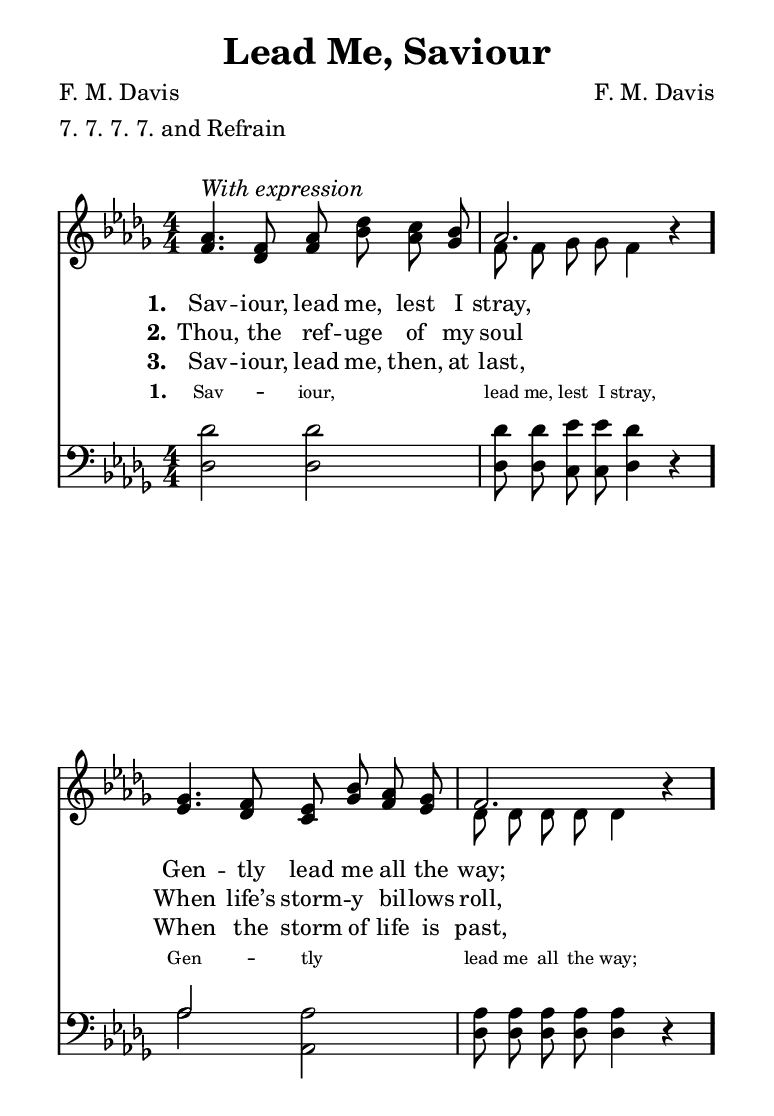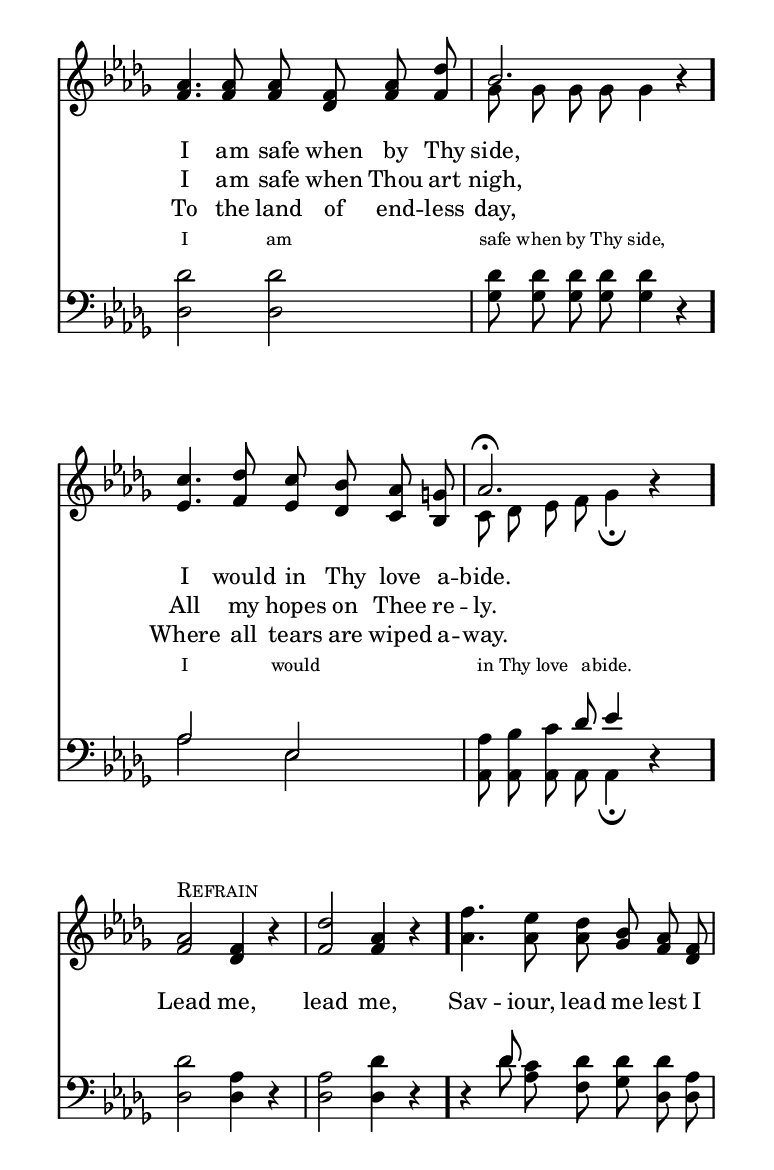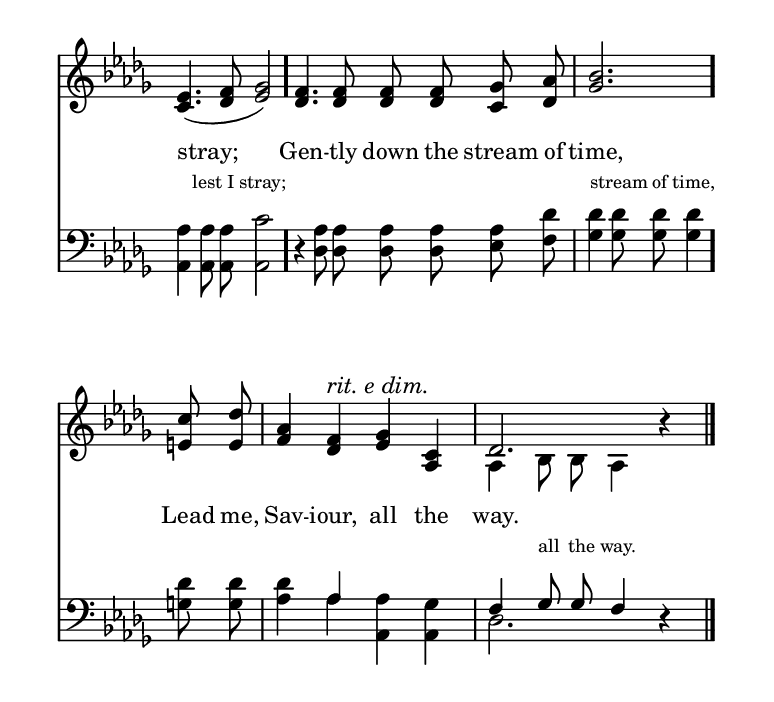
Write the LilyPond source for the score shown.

\include "common/global.ily"
\paper {
  \include "common/paper.ily"
}

\header{
  hymnnumber = "234"
  title = "Lead Me, Saviour"
  tunename = ""
  meter = "7. 7. 7. 7. and Refrain"
  poet = "F. M. Davis"
  composer = "F. M. Davis"
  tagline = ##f
}

ta = { \tempo 4=80 }
tb = { \tempo 4=40 }

global = {
  \include "common/overrides.ily"
  \override Staff.TimeSignature.style = #'numbered
  \time 4/4
  \override Score.MetronomeMark.transparent = ##t % hide all fermata changes too
  \ta
  \key des \major
  \autoBeamOff
}

notesSoprano = {
\global
\relative c'' {

  aes4.^\markup{\italic { With expression } } f8 aes8 des c bes | aes2. r4 |
  ges4. f8 ees bes' aes ges | f2. r4 |
  aes4. aes8 aes f aes des | bes2. r4 |
  c4. des8 c bes aes g | aes2.\fermata r4 |

  << s^\markup { \small \caps "Refrain" }
  { aes2 f4 r | des'2 aes4 r } >>
  f'4. ees8 des bes aes f | ees4.( f8 ges2) |
  f4. f8 f f ges aes | bes2.
  c8 des | aes4 f^\markup{\italic{rit. e dim.}} ges c, | des2. r4 |

  \bar "|."

}
}

notesAlto = {
\global
\relative e' {

  f4. des8 f bes aes ges | f8 f ges ges f4 r4 |
  ees4. des8 c ges' f ees | des des des des des4 r4 |
  f4. f8 f des f f | ges8 ges ges ges ges4 r4 |
  ees4. f8 ees des c bes | c des ees f \tb ges4\fermata \ta r4 |

  f2 des4 r | f2 f4 r |
  aes4. aes8 aes ges f des | c4.( des8 ees2) |
  des4. des8 des des c des | ges2.
  e8 e | f4 des ees aes, | aes4 bes8 bes aes4 r4 |

}
}

notesTenor = {
\global
\relative a {

  des2 des | des8 des ees ees des4 r |
  aes2 aes | aes8 aes aes aes aes4 r |
  des2 des | des8 des des des des4 r |
  aes2 ees | aes8 bes c des ees4 r |

  des2 aes4 r | aes2 des4 r |
  r4 des8 c des des des aes | aes4 aes8 aes c2 |
  r4 aes8 aes aes aes aes des | des4 des8 des des4
  des8 des | des4 aes aes ges | f4 ges8 ges f4 r |

}
}

notesBass = {
\global
\relative f {

  des2 des | des8 des c c des4 r |
  aes'2 aes, | des8 des des des des4 r |
  des2 des | ges8 ges ges ges ges4 r |
  aes2 ees | aes,8 aes aes aes aes4\fermata r4 |

  des2 des4 r | des2 des4 r |
  r4 des'8 aes f ges des des | aes4 aes8 aes aes2 |
  r4 des8 des des des ees f | ges4 ges8 ges ges4
  g8 g | aes4 aes aes, aes | des2. r4 |

}
}

% TODO refrain small words
Refrain = \lyricmode {

Lead me, lead me, \bar "."
Sav -- iour, lead me lest I stray;__ \bar "."
Gen -- tly down the stream of time, \bar "."
Lead me, Sav -- iour, all the way. \bar "."

}

wordsA = \lyricmode {
\set stanza = "1."

Sav -- iour, lead me, lest I stray, \bar "."
Gen -- tly lead me all the way; \bar "."
I am safe when by Thy side, \bar "."
I would in Thy love a -- bide. \bar "."

}

wordsB = \lyricmode {
\set stanza = "2."

Thou, the ref -- uge of my soul
When life’s storm -- y bil -- lows roll,
I am safe when Thou art nigh,
All my hopes on Thee re -- ly.

\Refrain

}

wordsC = \lyricmode {
\set stanza = "3."

Sav -- iour, lead me, then, at last,
When the storm of life is past,
To the land of end -- less day,
Where all tears are wiped a -- way.

}

underWords = \lyricmode {
\override LyricText.font-size = #-2
\set stanza = \markup { \small "1." }

Sav -- iour, lead me, lest I stray,
Gen -- tly lead me all the way;
I am safe when by Thy side,
I would in Thy love a -- bide.

\repeat unfold 11 \skip 4
lest I stray;
\repeat unfold 7 \skip 4
stream of time,
\repeat unfold 7 \skip 4
all the way.

}

\score {
  \context ChoirStaff <<
    \context Staff = upper <<
      \set Staff.autoBeaming = ##f
      \set ChoirStaff.systemStartDelimiter = #'SystemStartBar
      \set ChoirStaff.printPartCombineTexts = ##f
      \partcombine #'(2 . 9) \notesSoprano \notesAlto
      \context NullVoice = sopranos { \voiceOne << \notesSoprano >> }
      \context NullVoice = altos { \voiceTwo << \notesAlto >> }
      \context Lyrics = one   \lyricsto sopranos \wordsA
      \context Lyrics = two   \lyricsto sopranos \wordsB
      \context Lyrics = three \lyricsto sopranos \wordsC
    >>
    \context Staff = men <<
      \set Staff.autoBeaming = ##f
      \clef bass
      \set ChoirStaff.printPartCombineTexts = ##f
      \partcombine #'(2 . 9) \notesTenor \notesBass
      \context NullVoice = tenors { \voiceOne << \notesTenor >> }
      \context NullVoice = basses { \voiceTwo << \notesBass >> }
      \context Lyrics = four \with { alignAboveContext = men } \lyricsto tenors \underWords
    >>
  >>
  \layout {
    \include "common/layout.ily"
  }
  \midi{
    \include "common/midi.ily"
  }
}

\version "2.19.49"  % necessary for upgrading to future LilyPond versions.

% vi:set et ts=2 sw=2 ai nocindent syntax=lilypond:
